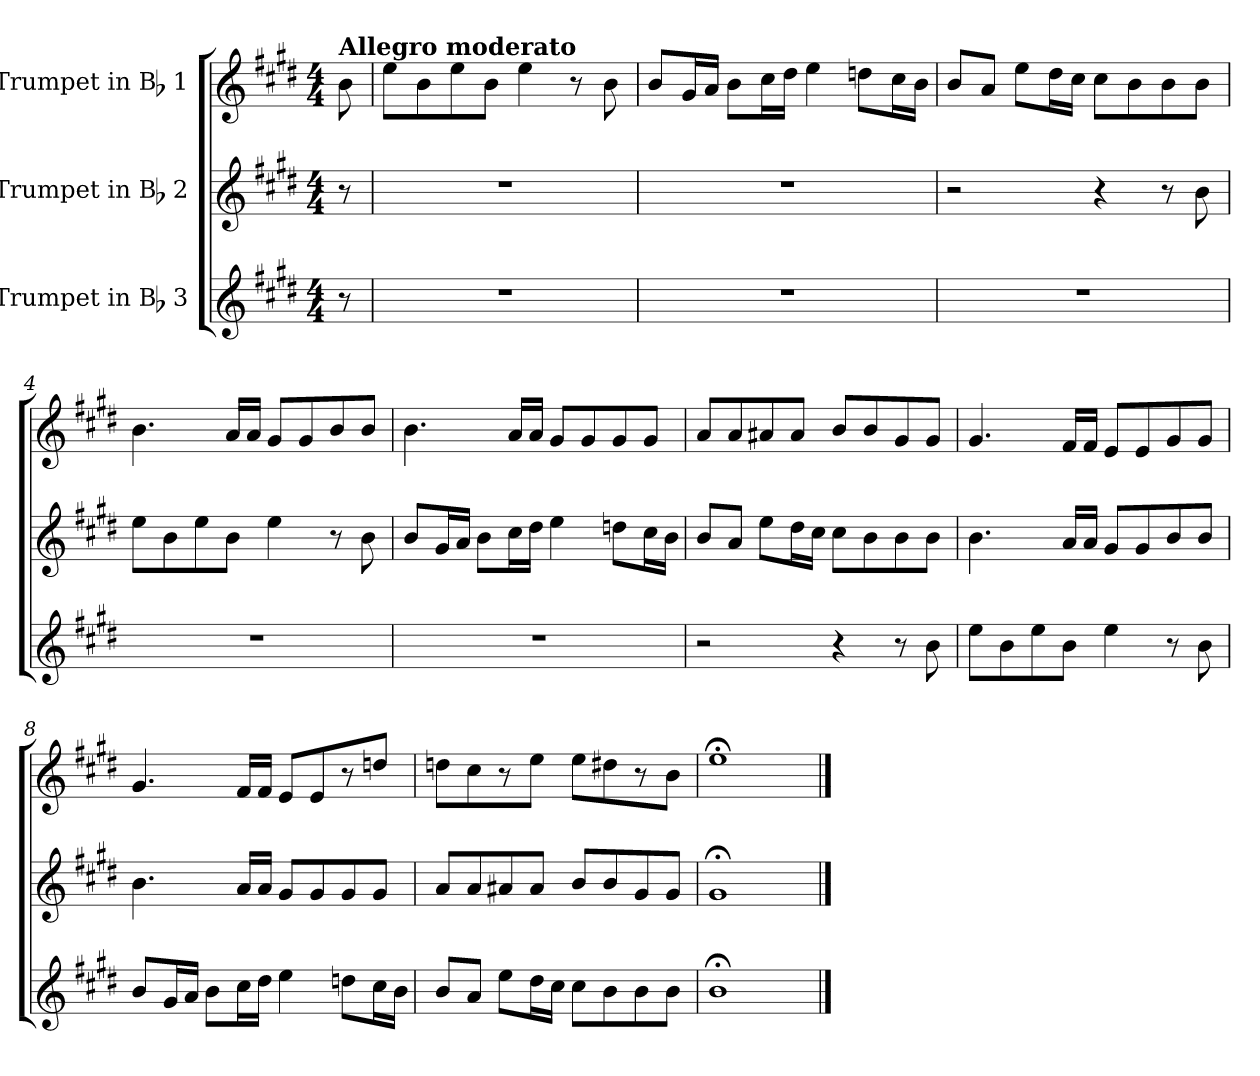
**kern	**kern	**kern
*part3	*part2	*part1
*staff3	*staff2	*staff1
*I"Trumpet in Bb 3	*I"Trumpet in Bb 2	*I"Trumpet in Bb 1
*clefG2	*clefG2	*clefG2
*ITrd1c2	*ITrd1c2	*ITrd1c2
*k[f#c#]	*k[f#c#]	*k[f#c#]
*D:	*D:	*D:
*M4/4	*M4/4	*M4/4
=	=	=
!	!	!LO:TX:a:B:t=Allegro moderato
8r	8r	8a\
=1	=1	=1
1r	1r	8dd\L
.	.	8a\
.	.	8dd\
.	.	8a\J
.	.	4dd\
.	.	8r
.	.	8a\
=2	=2	=2
1r	1r	8a/L
.	.	16f#/L
.	.	16g/JJ
.	.	8a\L
.	.	16b\L
.	.	16cc#\JJ
.	.	4dd\
.	.	8ccn\L
.	.	16b\L
.	.	16a\JJ
=3	=3	=3
1r	2r	8a/L
.	.	8g/J
.	.	8dd\L
.	.	16cc#\L
.	.	16b\JJ
.	4r	8b\L
.	.	8a\
.	8r	8a\
.	8a\	8a\J
!!LO:LB:g=z
=4	=4	=4
1r	8dd\L	4.a\
.	8a\	.
.	8dd\	.
.	8a\J	16g/LL
.	.	16g/JJ
.	4dd\	8f#/L
.	.	8f#/
.	8r	8a/
.	8a\	8a/J
=5	=5	=5
1r	8a/L	4.a\
.	16f#/L	.
.	16g/JJ	.
.	8a\L	.
.	16b\L	16g/LL
.	16cc#\JJ	16g/JJ
.	4dd\	8f#/L
.	.	8f#/
.	8ccn\L	8f#/
.	16b\L	8f#/J
.	16a\JJ	.
=6	=6	=6
2r	8a/L	8g/L
.	8g/J	8g/
.	8dd\L	8g#X/
.	16cc#\L	8g#/J
.	16b\JJ	.
4r	8b\L	8a/L
.	8a\	8a/
8r	8a\	8f#/
8a\	8a\J	8f#/J
=7	=7	=7
8dd\L	4.a\	4.f#/
8a\	.	.
8dd\	.	.
8a\J	16g/LL	16e/LL
.	16g/JJ	16e/JJ
4dd\	8f#/L	8d/L
.	8f#/	8d/
8r	8a/	8f#/
8a\	8a/J	8f#/J
!!LO:LB:g=z
=8	=8	=8
8a/L	4.a\	4.f#/
16f#/L	.	.
16g/JJ	.	.
8a\L	.	.
16b\L	16g/LL	16e/LL
16cc#\JJ	16g/JJ	16e/JJ
4dd\	8f#/L	8d/L
.	8f#/	8d/
8ccn\L	8f#/	8r
16b\L	8f#/J	8ccn/J
16a\JJ	.	.
=9	=9	=9
8a/L	8g/L	8ccn\L
8g/J	8g/	8b\
8dd\L	8g#X/	8r
16cc#\L	8g#/J	8dd\J
16b\JJ	.	.
8b\L	8a/L	8dd\L
8a\	8a/	8cc#X\
8a\	8f#/	8r
8a\J	8f#/J	8a\J
=10	=10	=10
1a;<	1f#;<	1dd;<
==	==	==
*-	*-	*-
